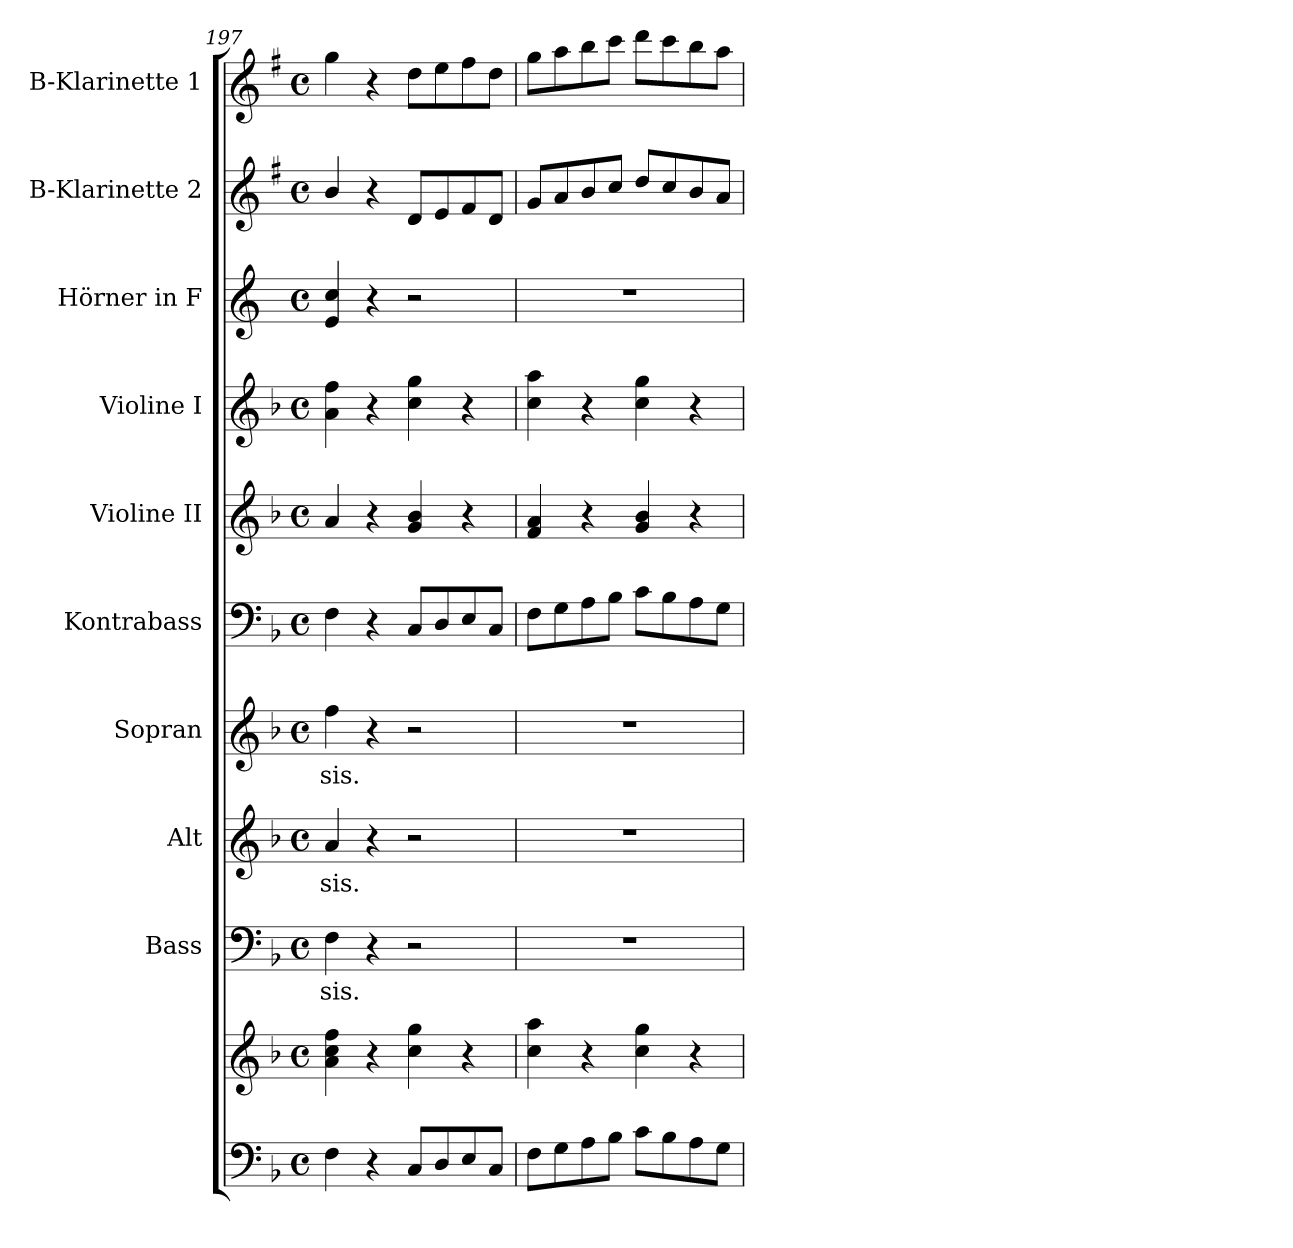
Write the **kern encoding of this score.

**kern	**kern	**kern	**text	**kern	**text	**kern	**text	**kern	**kern	**kern	**kern	**kern	**kern
*part10	*part10	*part9	*part9	*part8	*part8	*part7	*part7	*part6	*part5	*part4	*part3	*part2	*part1
*staff11	*staff10	*staff9	*staff9	*staff8	*staff8	*staff7	*staff7	*staff6	*staff5	*staff4	*staff3	*staff2	*staff1
*	*	*I"Bass	*	*I"Alt	*	*I"Sopran	*	*I"Kontrabass	*I"Violine II	*I"Violine I	*I"Hörner in F	*I"B-Klarinette 2	*I"B-Klarinette 1
*	*	*I'B.	*	*I'A.	*	*I'S.	*	*I'Kb.	*I'Vl. II	*I'Vl. I	*	*I'B Kl. 2	*I'B Kl. 1
*clefF4	*clefG2	*clefF4	*	*clefG2	*	*clefG2	*	*clefF4	*clefG2	*clefG2	*clefG2	*clefG2	*clefG2
*	*	*	*	*	*	*	*	*ITrd7c12	*	*	*ITrd4c7	*ITrd1c2	*ITrd1c2
*k[b-]	*k[b-]	*k[b-]	*	*k[b-]	*	*k[b-]	*	*k[b-]	*k[b-]	*k[b-]	*k[b-]	*k[b-]	*k[b-]
*F:	*F:	*F:	*	*F:	*	*F:	*	*F:	*F:	*F:	*F:	*F:	*F:
*M4/4	*M4/4	*M4/4	*	*M4/4	*	*M4/4	*	*M4/4	*M4/4	*M4/4	*M4/4	*M4/4	*M4/4
*met(c)	*met(c)	*met(c)	*	*met(c)	*	*met(c)	*	*met(c)	*met(c)	*met(c)	*met(c)	*met(c)	*met(c)
=197	=197	=197	=197	=197	=197	=197	=197	=197	=197	=197	=197	=197	=197
!	!	!	!LO:LY:b	!	!LO:LY:b	!	!LO:LY:b	!	!	!	!	!	!
4F\	4a\ 4cc\ 4ff\	4F\	-sis.	4a/	-sis.	4ff\	-sis.	4FF\	4a/	4a\ 4ff\	4A/ 4f/	4a/	4ff\
4r	4r	4r	.	4r	.	4r	.	4r	4r	4r	4r	4r	4r
8C/L	4cc\ 4gg\	2r	.	2r	.	2r	.	8CC/L	4g/ 4b-/	4cc\ 4gg\	2r	8c/L	8cc\L
8D/	.	.	.	.	.	.	.	8DD/	.	.	.	8d/	8dd\
8E/	4r	.	.	.	.	.	.	8EE/	4r	4r	.	8e/	8ee\
8C/J	.	.	.	.	.	.	.	8CC/J	.	.	.	8c/J	8cc\J
=198	=198	=198	=198	=198	=198	=198	=198	=198	=198	=198	=198	=198	=198
8F\L	4cc\ 4aa\	1r	.	1r	.	1r	.	8FF\L	4f/ 4a/	4cc\ 4aa\	1r	8f/L	8ff\L
8G\	.	.	.	.	.	.	.	8GG\	.	.	.	8g/	8gg\
8A\	4r	.	.	.	.	.	.	8AA\	4r	4r	.	8a/	8aa\
8B-\J	.	.	.	.	.	.	.	8BB-\J	.	.	.	8b-/J	8bb-\J
8c\L	4cc\ 4gg\	.	.	.	.	.	.	8C\L	4g/ 4b-/	4cc\ 4gg\	.	8cc/L	8ccc\L
8B-\	.	.	.	.	.	.	.	8BB-\	.	.	.	8b-/	8bb-\
8A\	4r	.	.	.	.	.	.	8AA\	4r	4r	.	8a/	8aa\
8G\J	.	.	.	.	.	.	.	8GG\J	.	.	.	8g/J	8gg\J
=	=	=	=	=	=	=	=	=	=	=	=	=	=
*-	*-	*-	*-	*-	*-	*-	*-	*-	*-	*-	*-	*-	*-
